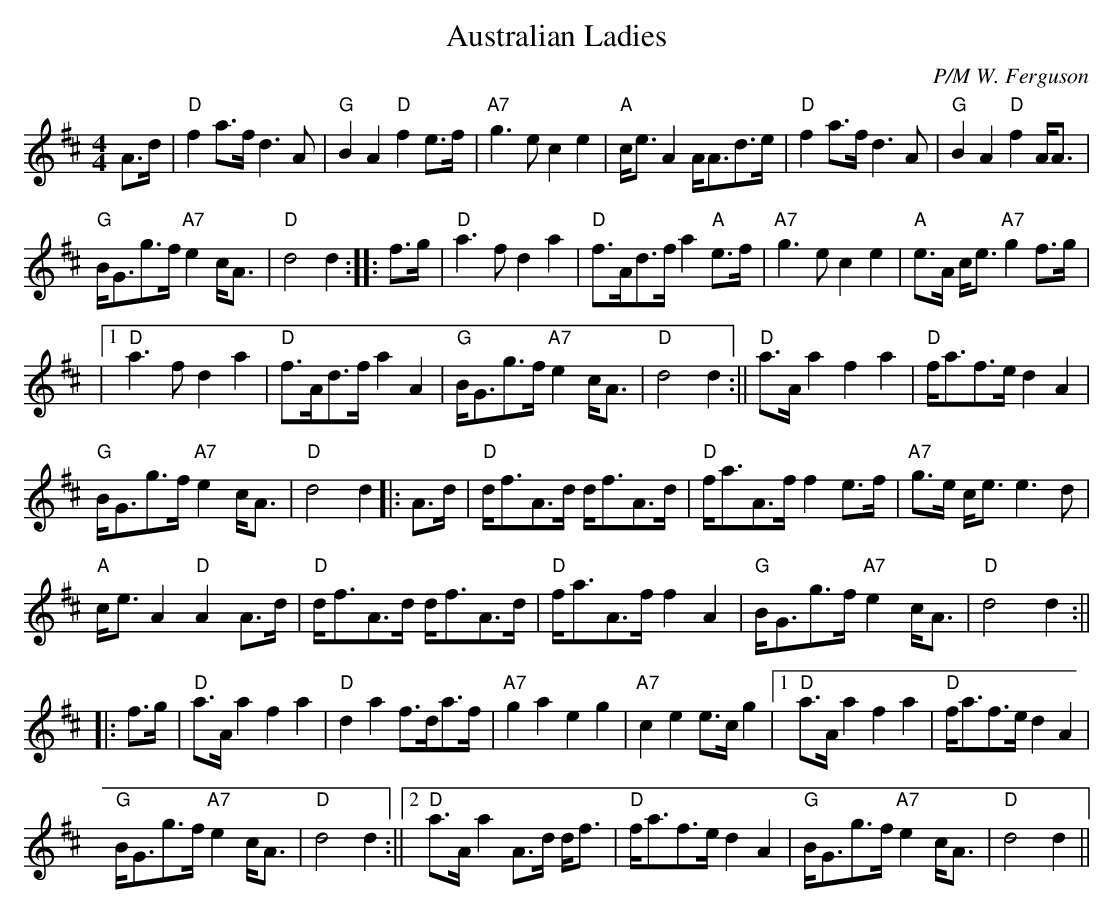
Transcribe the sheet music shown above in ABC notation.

X:1
T:Australian Ladies
M:4/4
L:1/8
C:P/M W. Ferguson
K:D
A>d|"D"f2 a>f d3A|"G"B2A2 "D"f2 e>f|"A7"g3e c2e2|"A"c<eA2 A<Ad>e|
"D"f2 a>f d3A|"G"B2A2 "D"f2 A<A|!"G"B<Gg>f "A7"e2c<A|"D"d4 d2:||:
f>g|"D"a3f d2a2|"D"f>Ad>f a2 "A"e>f|
"A7"g3e c2e2|"A"e>A c<e "A7"g2 f>g|!
|1 "D"a3f d2a2|"D"f>Ad>f a2 A2|"G"B<Gg>f "A7"e2c<A|"D"d4 d2:||
2 "D"a>Aa2 f2a2|"D"f<af>e d2A2|!"G"B<Gg>f "A7"e2c<A|"D"d4 d2||:
A>d|"D"d<fA>d d<fA>d|"D"f<aA>f f2e>f|
"A7"g>e c<e e3d|!"A"c<eA2 "D"A2A>d|
"D"d<fA>d d<fA>d|"D"f<aA>f f2 A2|"G"B<Gg>f "A7"e2c<A|"D"d4 d2:||!
|:f>g|"D"a>Aa2 f2a2|"D"d2a2 f>da>f|"A7"g2a2 e2g2|
"A7"c2e2e>cg2|1 "D"a>Aa2 f2a2|"D"f<af>e d2 A2|!
"G"B<Gg>f "A7"e2c<A|"D"d4 d2:||2 "D"a>Aa2A>d d<f|"D"f<af>e d2 A2|
"G"B<Gg>f "A7"e2c<A|"D"d4 d2||
